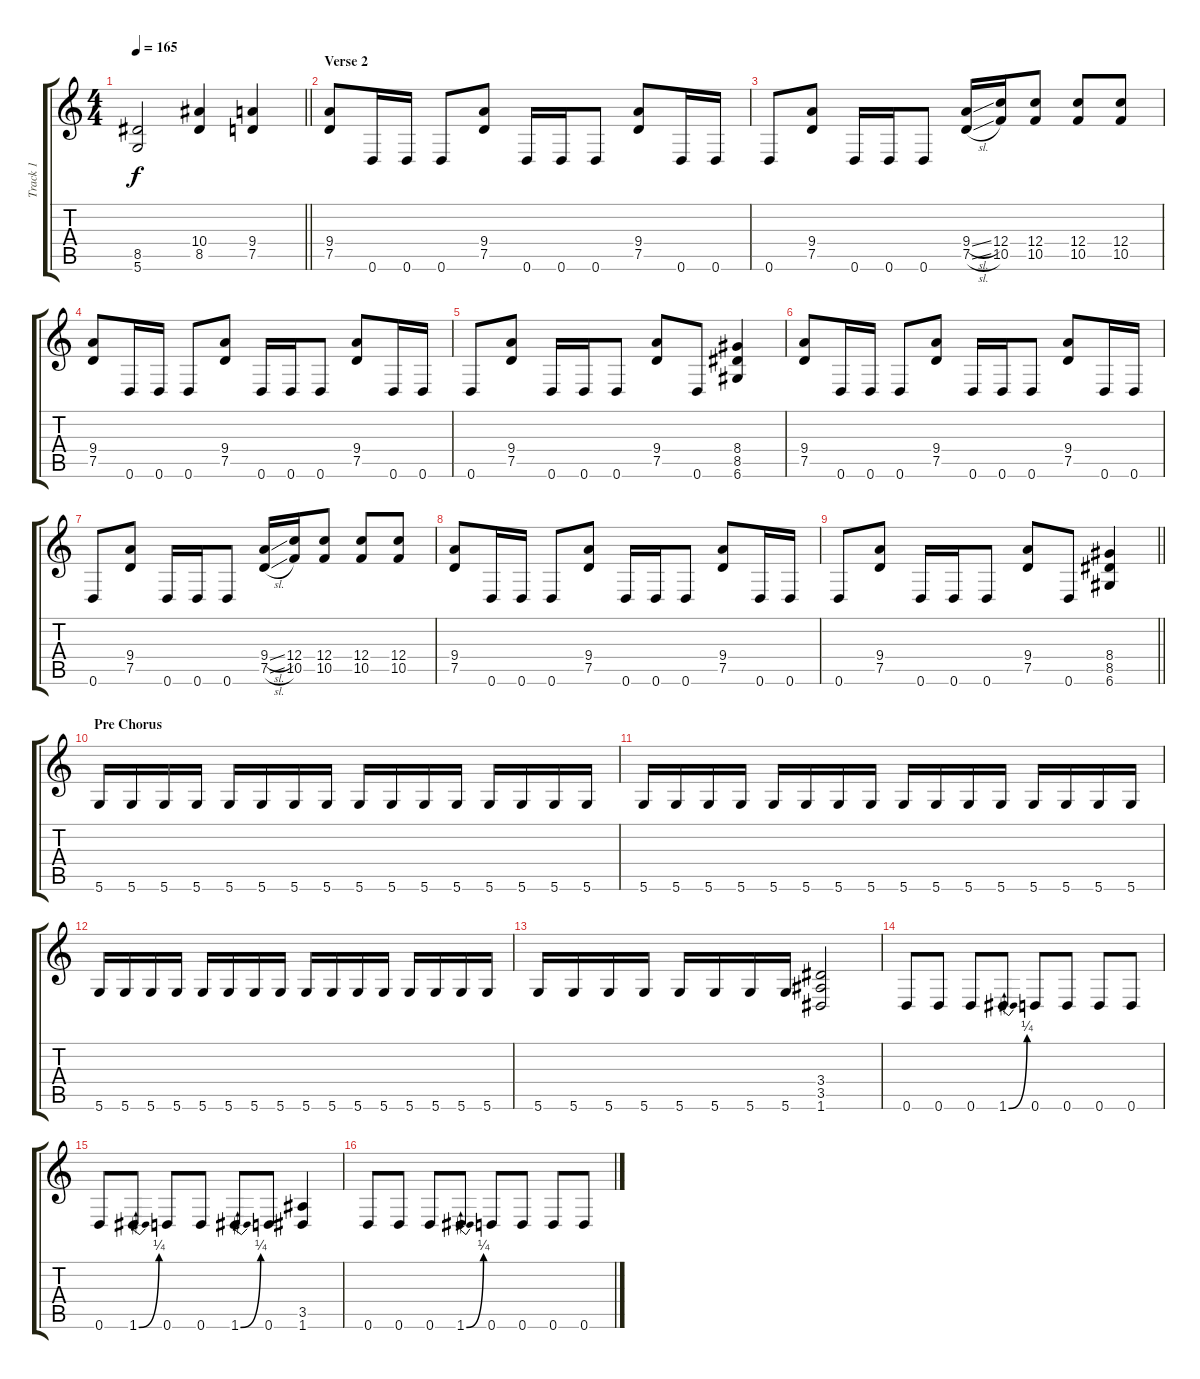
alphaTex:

\track ("Track 1" "Track 1") {instrument overdrivenguitar}
\staff {score tabs}
\tuning (D4 A3 F3 C3 G2 D2) {hide}
\ts (4 4)
\tempo 165
\clef g2
\barLineRight lightlight
\ks c
(8.5 5.6).2{dy f} (10.4 8.5).4 (9.4 7.5).4 |
\section ("" "Verse 2")
(9.4 7.5).8 0.6.16 0.6.16 0.6.8 (9.4 7.5).8 0.6.16 0.6.16 0.6.8 (9.4 7.5).8 0.6.16 0.6.16 |
0.6.8 (9.4 7.5).8 0.6.16 0.6.16 0.6.8 (9.4{sl} 7.5{sl}).16 (12.4 10.5).16 (12.4 10.5).8 (12.4 10.5).8 (12.4 10.5).8 |
(9.4 7.5).8 0.6.16 0.6.16 0.6.8 (9.4 7.5).8 0.6.16 0.6.16 0.6.8 (9.4 7.5).8 0.6.16 0.6.16 |
0.6.8 (9.4 7.5).8 0.6.16 0.6.16 0.6.8 (9.4 7.5).8 0.6.8 (8.4 8.5 6.6).4 |
(9.4 7.5).8 0.6.16 0.6.16 0.6.8 (9.4 7.5).8 0.6.16 0.6.16 0.6.8 (9.4 7.5).8 0.6.16 0.6.16 |
0.6.8 (9.4 7.5).8 0.6.16 0.6.16 0.6.8 (9.4{sl} 7.5{sl}).16 (12.4 10.5).16 (12.4 10.5).8 (12.4 10.5).8 (12.4 10.5).8 |
(9.4 7.5).8 0.6.16 0.6.16 0.6.8 (9.4 7.5).8 0.6.16 0.6.16 0.6.8 (9.4 7.5).8 0.6.16 0.6.16 |
\barLineRight lightlight
0.6.8 (9.4 7.5).8 0.6.16 0.6.16 0.6.8 (9.4 7.5).8 0.6.8 (8.4 8.5 6.6).4 |
\section ("" "Pre Chorus")
5.6.16 5.6.16 5.6.16 5.6.16 5.6.16 5.6.16 5.6.16 5.6.16 5.6.16 5.6.16 5.6.16 5.6.16 5.6.16 5.6.16 5.6.16 5.6.16 |
5.6.16 5.6.16 5.6.16 5.6.16 5.6.16 5.6.16 5.6.16 5.6.16 5.6.16 5.6.16 5.6.16 5.6.16 5.6.16 5.6.16 5.6.16 5.6.16 |
5.6.16 5.6.16 5.6.16 5.6.16 5.6.16 5.6.16 5.6.16 5.6.16 5.6.16 5.6.16 5.6.16 5.6.16 5.6.16 5.6.16 5.6.16 5.6.16 |
5.6.16 5.6.16 5.6.16 5.6.16 5.6.16 5.6.16 5.6.16 5.6.16 (3.4 3.5 1.6).2 |
0.6.8 0.6.8 0.6.8 1.6{be (bend 0 0 60 1)}.8 0.6.8 0.6.8 0.6.8 0.6.8 |
0.6.8 1.6{be (bend 0 0 60 1)}.8 0.6.8 0.6.8 1.6{be (bend 0 0 60 1)}.8 0.6.8 (3.5 1.6).4 |
0.6.8 0.6.8 0.6.8 1.6{be (bend 0 0 60 1)}.8 0.6.8 0.6.8 0.6.8 0.6.8
